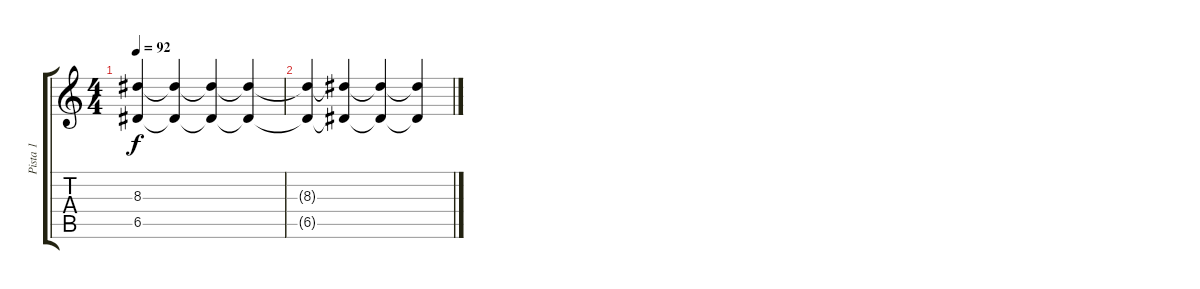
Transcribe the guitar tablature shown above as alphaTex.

\track ("Pista 1" "Pista 1") {instrument overdrivenguitar}
\staff {score tabs}
\tuning (E4 B3 G3 D3 A2 E2) {hide}
\ts (4 4)
\tempo 92
\clef g2
\ks c
(8.3 6.5).4{dy f} (8.3{t} 6.5{t}).4{volume 7} (8.3{t} 6.5{t}).4{volume 6} (8.3{t} 6.5{t}).4{volume 4} |
(8.3{t} 6.5{t}).4{volume 3} (8.3{t} 6.5{t}).4{volume 2} (8.3{t} 6.5{t}).4{volume 1} (8.3{t} 6.5{t}).4{volume 0}
